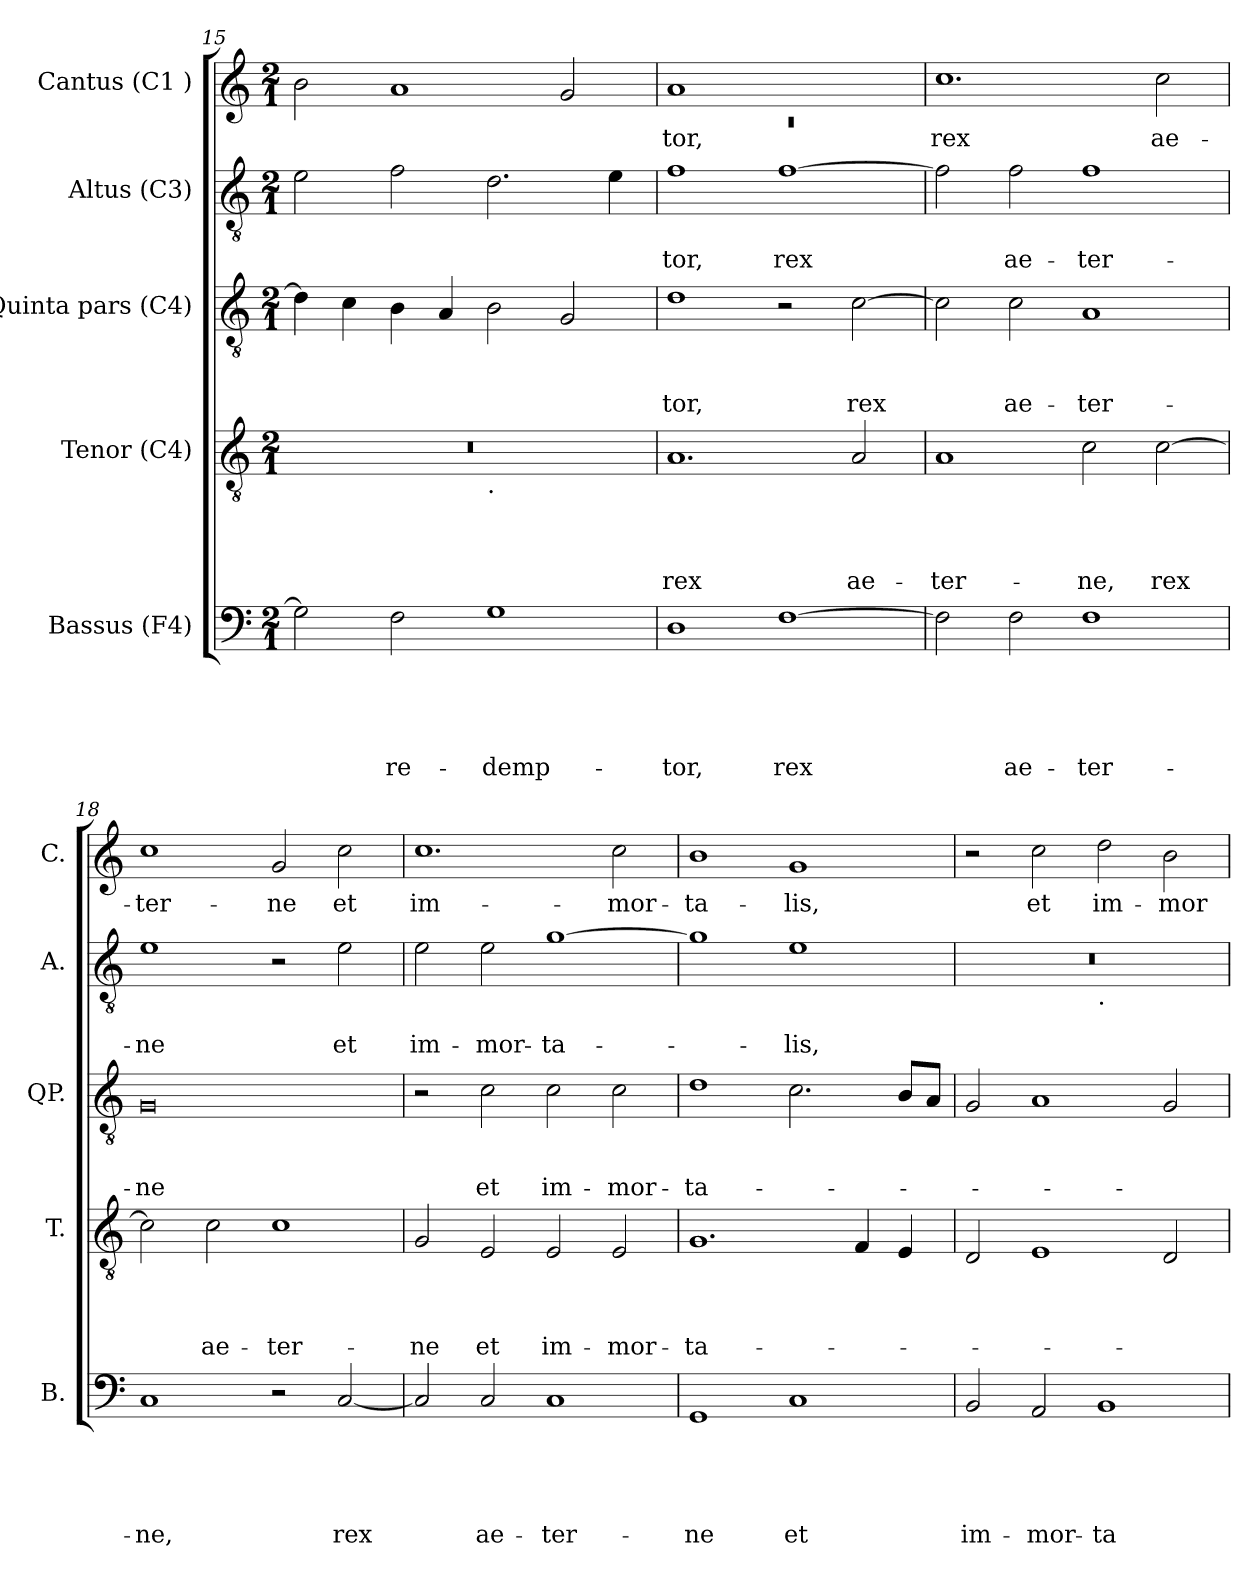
**kern	**text	**text	**text	**text	**text	**kern	**text	**text	**text	**text	**kern	**text	**text	**text	**kern	**text	**text	**kern	**text
*part5	*part5	*part5	*part5	*part5	*part5	*part4	*part4	*part4	*part4	*part4	*part3	*part3	*part3	*part3	*part2	*part2	*part2	*part1	*part1
*staff5	*staff5	*staff5	*staff5	*staff5	*staff5	*staff4	*staff4	*staff4	*staff4	*staff4	*staff3	*staff3	*staff3	*staff3	*staff2	*staff2	*staff2	*staff1	*staff1
*I"Bassus (F4)	*	*	*	*	*	*I"Tenor (C4)	*	*	*	*	*I"Quinta pars (C4)	*	*	*	*I"Altus (C3)	*	*	*I"Cantus (C1 )	*
*I'B.	*	*	*	*	*	*I'T.	*	*	*	*	*I'QP.	*	*	*	*I'A.	*	*	*I'C.	*
*clefF4	*	*	*	*	*	*clefGv2	*	*	*	*	*clefGv2	*	*	*	*clefGv2	*	*	*clefG2	*
*k[]	*	*	*	*	*	*k[]	*	*	*	*	*k[]	*	*	*	*k[]	*	*	*k[]	*
*C:	*	*	*	*	*	*C:	*	*	*	*	*C:	*	*	*	*C:	*	*	*C:	*
*M2/1	*	*	*	*	*	*M2/1	*	*	*	*	*M2/1	*	*	*	*M2/1	*	*	*M2/1	*
=15	=15	=15	=15	=15	=15	=15	=15	=15	=15	=15	=15	=15	=15	=15	=15	=15	=15	=15	=15
*	*	*	*	*	*	*^	*	*	*	*	*	*	*	*	*	*	*	*	*
2G\]	.	.	.	.	.	0r	1ryy	.	.	.	.	4d\]	.	.	.	2e\	.	.	2b\	.
.	.	.	.	.	.	.	.	.	.	.	.	4c\	.	.	.	.	.	.	.	.
!	!	!	!	!	!LO:LY:b	!	!	!	!	!	!	!	!	!	!	!	!	!	!	!
2F\	.	.	.	.	re-	.	.	.	.	.	.	4B\	.	.	.	2f\	.	.	1a	.
.	.	.	.	.	.	.	.	.	.	.	.	4A/	.	.	.	.	.	.	.	.
!	!	!	!	!	!	!	!LO:TX:b:t=.	!	!	!	!	!	!	!	!	!	!	!	!	!
!	!	!	!	!	!LO:LY:b	!	!	!	!	!	!	!	!	!	!	!	!	!	!	!
1G	.	.	.	.	-demp-	.	1ryy	.	.	.	.	2B\	.	.	.	2.d\	.	.	.	.
.	.	.	.	.	.	.	.	.	.	.	.	2G/	.	.	.	.	.	.	2g/	.
.	.	.	.	.	.	.	.	.	.	.	.	.	.	.	.	4e\	.	.	.	.
=16	=16	=16	=16	=16	=16	=16	=16	=16	=16	=16	=16	=16	=16	=16	=16	=16	=16	=16	=16	=16
*	*	*	*	*	*	*	*	*	*	*	*	*	*	*	*	*	*	*	*^	*
!	!	!	!	!	!LO:LY:b	!	!	!	!	!	!LO:LY:b	!	!	!	!LO:LY:b	!	!	!LO:LY:b	!	!LO:N:vis=1	!LO:LY:b
*	*	*	*	*	*	*v	*v	*	*	*	*	*	*	*	*	*	*	*	*	*	*
1D	.	.	.	.	-tor,	1.A	.	.	.	rex	1d	.	.	-tor,	1f	.	-tor,	1a	0rc	-tor,
!	!	!	!	!	!LO:LY:b	!	!	!	!	!	!	!	!	!	!	!	!LO:LY:b	!	!	!
[>1F	.	.	.	.	rex	.	.	.	.	.	2r	.	.	.	[>1f	.	rex	1ryy	.	.
!	!	!	!	!	!	!	!	!	!	!LO:LY:b	!	!	!	!LO:LY:b	!	!	!	!	!	!
.	.	.	.	.	.	2A/	.	.	.	ae-	[>2c\	.	.	rex	.	.	.	.	.	.
*	*	*	*	*	*	*	*	*	*	*	*	*	*	*	*	*	*	*v	*v	*
!!LO:PB:g=z
=17	=17	=17	=17	=17	=17	=17	=17	=17	=17	=17	=17	=17	=17	=17	=17	=17	=17	=17	=17
!	!	!	!	!	!	!	!	!	!	!LO:LY:b	!	!	!	!	!	!	!	!	!LO:LY:b
2F\]	.	.	.	.	.	1A	.	.	.	-ter-	2c\]	.	.	.	2f\]	.	.	1.cc	rex
!	!	!	!	!	!LO:LY:b	!	!	!	!	!	!	!	!	!LO:LY:b	!	!	!LO:LY:b	!	!
2F\	.	.	.	.	ae-	.	.	.	.	.	2c\	.	.	ae-	2f\	.	ae-	.	.
!	!	!	!	!	!LO:LY:b	!	!	!	!	!LO:LY:b	!	!	!	!LO:LY:b	!	!	!LO:LY:b	!	!
1F	.	.	.	.	-ter-	2c\	.	.	.	-ne,	1A	.	.	-ter-	1f	.	-ter-	.	.
!	!	!	!	!	!	!	!	!	!	!LO:LY:b	!	!	!	!	!	!	!	!	!LO:LY:b
.	.	.	.	.	.	[>2c\	.	.	.	rex	.	.	.	.	.	.	.	2cc\	ae-
=18	=18	=18	=18	=18	=18	=18	=18	=18	=18	=18	=18	=18	=18	=18	=18	=18	=18	=18	=18
!	!	!	!	!	!LO:LY:b	!	!	!	!	!	!	!	!	!LO:LY:b:rj	!	!	!LO:LY:b	!	!LO:LY:b
1C	.	.	.	.	-ne,	2c\]	.	.	.	.	0G	.	.	-ne	1e	.	-ne	1cc	-ter-
!	!	!	!	!	!	!	!	!	!	!LO:LY:b	!	!	!	!	!	!	!	!	!
.	.	.	.	.	.	2c\	.	.	.	ae-	.	.	.	.	.	.	.	.	.
!	!	!	!	!	!	!	!	!	!	!LO:LY:b	!	!	!	!	!	!	!	!	!LO:LY:b
2r	.	.	.	.	.	1c	.	.	.	-ter-	.	.	.	.	2r	.	.	2g/	-ne
!	!	!	!	!	!LO:LY:b	!	!	!	!	!	!	!	!	!	!	!	!LO:LY:b	!	!LO:LY:b
[<2C/	.	.	.	.	rex	.	.	.	.	.	.	.	.	.	2e\	.	et	2cc\	et
=19	=19	=19	=19	=19	=19	=19	=19	=19	=19	=19	=19	=19	=19	=19	=19	=19	=19	=19	=19
!	!	!	!	!	!	!	!	!	!	!LO:LY:b	!	!	!	!	!	!	!LO:LY:b	!	!LO:LY:b
2C/]	.	.	.	.	.	2G/	.	.	.	-ne	2r	.	.	.	2e\	.	im-	1.cc	im-
!	!	!	!	!	!LO:LY:b	!	!	!	!	!LO:LY:b	!	!	!	!LO:LY:b	!	!	!LO:LY:b	!	!
2C/	.	.	.	.	ae-	2E/	.	.	.	et	2c\	.	.	et	2e\	.	-mor-	.	.
!	!	!	!	!	!LO:LY:b	!	!	!	!	!LO:LY:b	!	!	!	!LO:LY:b	!	!	!LO:LY:b	!	!
1C	.	.	.	.	-ter-	2E/	.	.	.	im-	2c\	.	.	im-	[>1g	.	-ta-	.	.
!	!	!	!	!	!	!	!	!	!	!LO:LY:b	!	!	!	!LO:LY:b	!	!	!	!	!LO:LY:b
.	.	.	.	.	.	2E/	.	.	.	-mor-	2c\	.	.	-mor-	.	.	.	2cc\	-mor-
=20	=20	=20	=20	=20	=20	=20	=20	=20	=20	=20	=20	=20	=20	=20	=20	=20	=20	=20	=20
!	!	!	!	!	!LO:LY:b	!	!	!	!	!LO:LY:b	!	!	!	!LO:LY:b	!	!	!	!	!LO:LY:b
1GG	.	.	.	.	-ne	1.G	.	.	.	-ta-	1d	.	.	-ta-	1g]	.	.	1b	-ta-
!	!	!	!	!	!LO:LY:b	!	!	!	!	!	!	!	!	!	!	!	!LO:LY:b	!	!LO:LY:b
1C	.	.	.	.	et	.	.	.	.	.	2.c\	.	.	.	1e	.	-lis,	1g	-lis,
.	.	.	.	.	.	4F/	.	.	.	.	.	.	.	.	.	.	.	.	.
.	.	.	.	.	.	4E/	.	.	.	.	8B/L	.	.	.	.	.	.	.	.
.	.	.	.	.	.	.	.	.	.	.	8A/J	.	.	.	.	.	.	.	.
=21	=21	=21	=21	=21	=21	=21	=21	=21	=21	=21	=21	=21	=21	=21	=21	=21	=21	=21	=21
!	!	!	!	!	!LO:LY:b	!	!	!	!	!	!	!	!	!	!	!	!	!	!
*	*	*	*	*	*	*	*	*	*	*	*	*	*	*	*^	*	*	*	*
2BB/	.	.	.	.	im-	2D/	.	.	.	.	2G/	.	.	.	0r	1ryy	.	.	2r	.
!	!	!	!	!	!LO:LY:b	!	!	!	!	!	!	!	!	!	!	!	!	!	!	!LO:LY:b
2AA/	.	.	.	.	-mor-	1E	.	.	.	.	1A	.	.	.	.	.	.	.	2cc\	et
!	!	!	!	!	!	!	!	!	!	!	!	!	!	!	!	!LO:TX:b:t=.	!	!	!	!
!	!	!	!	!	!LO:LY:b	!	!	!	!	!	!	!	!	!	!	!	!	!	!	!LO:LY:b
1BB	.	.	.	.	-ta-	.	.	.	.	.	.	.	.	.	.	1ryy	.	.	2dd\	im-
!	!	!	!	!	!	!	!	!	!	!	!	!	!	!	!	!	!	!	!	!LO:LY:b
.	.	.	.	.	.	2D/	.	.	.	.	2G/	.	.	.	.	.	.	.	2b\	-mor-
*	*	*	*	*	*	*	*	*	*	*	*	*	*	*	*v	*v	*	*	*	*
=	=	=	=	=	=	=	=	=	=	=	=	=	=	=	=	=	=	=	=
*-	*-	*-	*-	*-	*-	*-	*-	*-	*-	*-	*-	*-	*-	*-	*-	*-	*-	*-	*-
